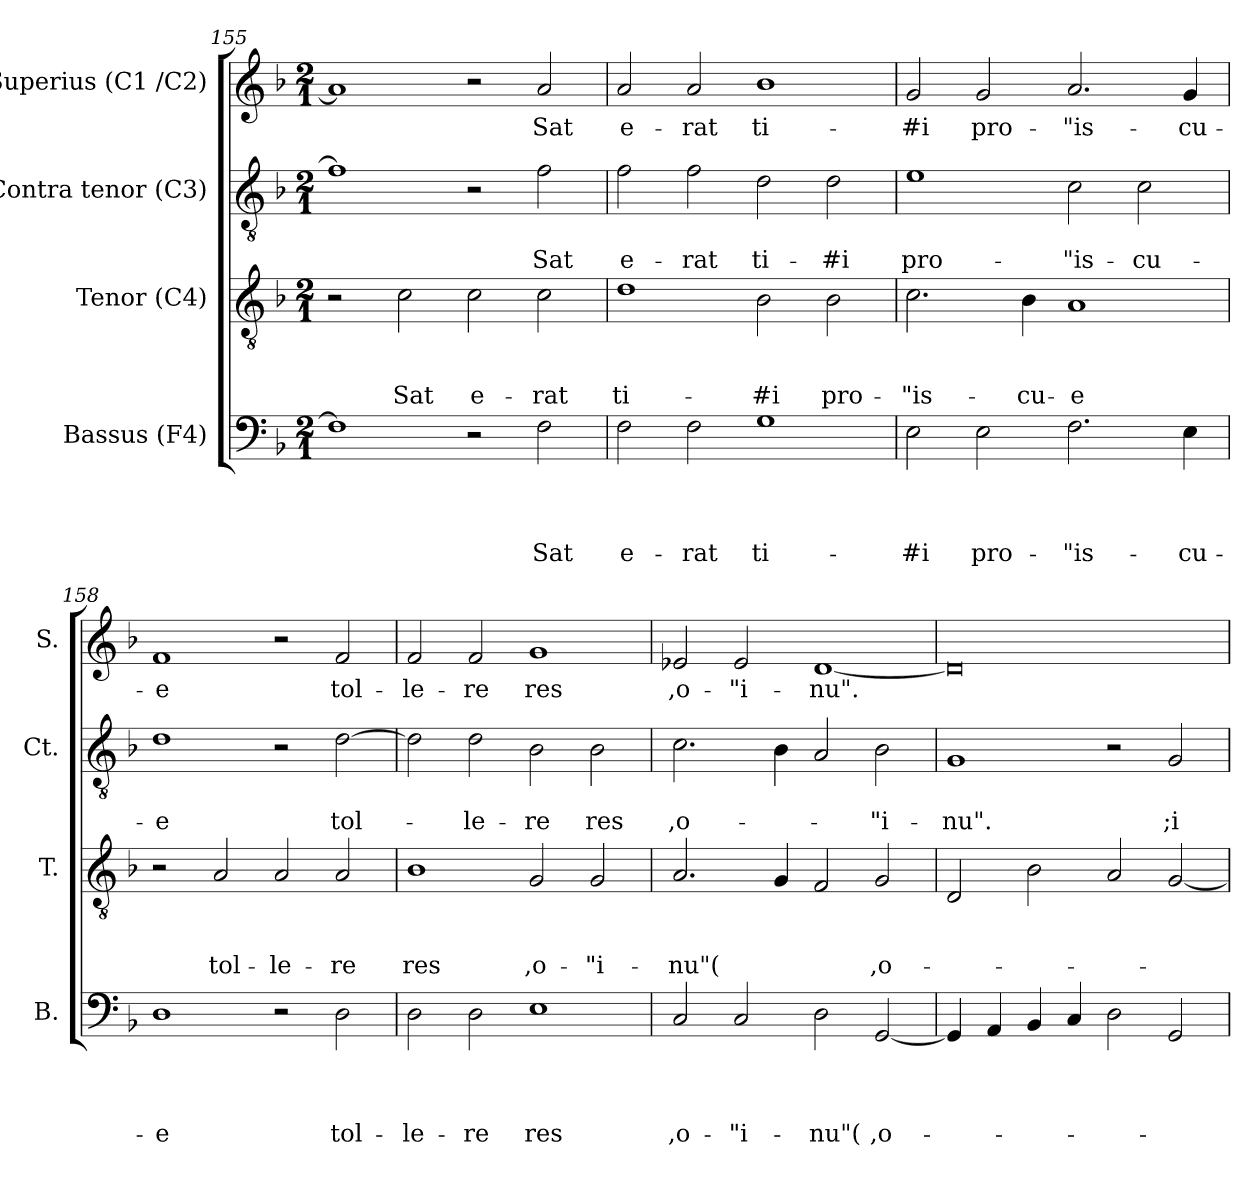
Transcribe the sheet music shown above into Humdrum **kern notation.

**kern	**text	**text	**text	**text	**kern	**text	**text	**text	**kern	**text	**text	**kern	**text
*part4	*part4	*part4	*part4	*part4	*part3	*part3	*part3	*part3	*part2	*part2	*part2	*part1	*part1
*staff4	*staff4	*staff4	*staff4	*staff4	*staff3	*staff3	*staff3	*staff3	*staff2	*staff2	*staff2	*staff1	*staff1
*I"Bassus (F4)	*	*	*	*	*I"Tenor (C4)	*	*	*	*I"Contra tenor (C3)	*	*	*I"Superius (C1 /C2)	*
*I'B.	*	*	*	*	*I'T.	*	*	*	*I'Ct.	*	*	*I'S.	*
*clefF4	*	*	*	*	*clefGv2	*	*	*	*clefGv2	*	*	*clefG2	*
*k[b-]	*	*	*	*	*k[b-]	*	*	*	*k[b-]	*	*	*k[b-]	*
*F:	*	*	*	*	*F:	*	*	*	*F:	*	*	*F:	*
*M2/1	*	*	*	*	*M2/1	*	*	*	*M2/1	*	*	*M2/1	*
=155	=155	=155	=155	=155	=155	=155	=155	=155	=155	=155	=155	=155	=155
1F]	.	.	.	.	2r	.	.	.	1f]	.	.	1a]	.
!	!	!	!	!	!	!	!	!LO:LY:b	!	!	!	!	!
.	.	.	.	.	2c\	.	.	Sat	.	.	.	.	.
!	!	!	!	!	!	!	!	!LO:LY:b	!	!	!	!	!
2r	.	.	.	.	2c\	.	.	e-	2r	.	.	2r	.
!	!	!	!	!LO:LY:b	!	!	!	!LO:LY:b	!	!	!LO:LY:b	!	!LO:LY:b
2F\	.	.	.	Sat	2c\	.	.	-rat	2f\	.	Sat	2a/	Sat
=156	=156	=156	=156	=156	=156	=156	=156	=156	=156	=156	=156	=156	=156
!	!	!	!	!LO:LY:b	!	!	!	!LO:LY:b	!	!	!LO:LY:b	!	!LO:LY:b
2F\	.	.	.	e-	1d	.	.	ti-	2f\	.	e-	2a/	e-
!	!	!	!	!LO:LY:b	!	!	!	!	!	!	!LO:LY:b	!	!LO:LY:b
2F\	.	.	.	-rat	.	.	.	.	2f\	.	-rat	2a/	-rat
!	!	!	!	!LO:LY:b	!	!	!	!LO:LY:b	!	!	!LO:LY:b	!	!LO:LY:b
1G	.	.	.	ti-	2B-\	.	.	-#i	2d\	.	ti-	1b-	ti-
!	!	!	!	!	!	!	!	!LO:LY:b	!	!	!LO:LY:b	!	!
.	.	.	.	.	2B-\	.	.	pro-	2d\	.	-#i	.	.
!!LO:LB:g=z
=157	=157	=157	=157	=157	=157	=157	=157	=157	=157	=157	=157	=157	=157
!	!	!	!	!LO:LY:b	!	!	!	!LO:LY:b	!	!	!LO:LY:b	!	!LO:LY:b
2E\	.	.	.	-#i	2.c\	.	.	-"is-	1e	.	pro-	2g/	-#i
!	!	!	!	!LO:LY:b	!	!	!	!	!	!	!	!	!LO:LY:b
2E\	.	.	.	pro-	.	.	.	.	.	.	.	2g/	pro-
!	!	!	!	!	!	!	!	!LO:LY:b	!	!	!	!	!
.	.	.	.	.	4B-\	.	.	-cu-	.	.	.	.	.
!	!	!	!	!LO:LY:b	!	!	!	!LO:LY:b:rj	!	!	!LO:LY:b	!	!LO:LY:b
2.F\	.	.	.	-"is-	1A	.	.	-e	2c\	.	-"is-	2.a/	-"is-
!	!	!	!	!	!	!	!	!	!	!	!LO:LY:b	!	!
.	.	.	.	.	.	.	.	.	2c\	.	-cu-	.	.
!	!	!	!	!LO:LY:b	!	!	!	!	!	!	!	!	!LO:LY:b
4E\	.	.	.	-cu-	.	.	.	.	.	.	.	4g/	-cu-
=158	=158	=158	=158	=158	=158	=158	=158	=158	=158	=158	=158	=158	=158
!	!	!	!	!LO:LY:b:rj	!	!	!	!	!	!	!LO:LY:b:rj	!	!LO:LY:b:rj
1D	.	.	.	-e	2r	.	.	.	1d	.	-e	1f	-e
!	!	!	!	!	!	!	!	!LO:LY:b	!	!	!	!	!
.	.	.	.	.	2A/	.	.	tol-	.	.	.	.	.
!	!	!	!	!	!	!	!	!LO:LY:b	!	!	!	!	!
2r	.	.	.	.	2A/	.	.	-le-	2r	.	.	2r	.
!	!	!	!	!LO:LY:b	!	!	!	!LO:LY:b	!	!	!LO:LY:b	!	!LO:LY:b
2D\	.	.	.	tol-	2A/	.	.	-re	[>2d\	.	tol-	2f/	tol-
=159	=159	=159	=159	=159	=159	=159	=159	=159	=159	=159	=159	=159	=159
!	!	!	!	!LO:LY:b	!	!	!	!LO:LY:b	!	!	!	!	!LO:LY:b
2D\	.	.	.	-le-	1B-	.	.	res	2d\]	.	.	2f/	-le-
!	!	!	!	!LO:LY:b	!	!	!	!	!	!	!LO:LY:b	!	!LO:LY:b
2D\	.	.	.	-re	.	.	.	.	2d\	.	-le-	2f/	-re
!	!	!	!	!LO:LY:b	!	!	!	!LO:LY:b	!	!	!LO:LY:b	!	!LO:LY:b
1E	.	.	.	res	2G/	.	.	,o-	2B-\	.	-re	1g	res
!	!	!	!	!	!	!	!	!LO:LY:b	!	!	!LO:LY:b	!	!
.	.	.	.	.	2G/	.	.	-"i-	2B-\	.	res	.	.
!!LO:LB:g=z
=160	=160	=160	=160	=160	=160	=160	=160	=160	=160	=160	=160	=160	=160
!	!	!	!	!LO:LY:b	!	!	!	!LO:LY:b	!	!	!LO:LY:b	!	!LO:LY:b
2C/	.	.	.	,o-	2.A/	.	.	-nu"(	2.c\	.	,o-	2e-/	,o-
!	!	!	!	!LO:LY:b	!	!	!	!	!	!	!	!	!LO:LY:b
2C/	.	.	.	-"i-	.	.	.	.	.	.	.	2e-/	-"i-
.	.	.	.	.	4G/	.	.	.	4B-\	.	.	.	.
!	!	!	!	!LO:LY:b	!	!	!	!	!	!	!	!	!LO:LY:b
2D\	.	.	.	-nu"(	2F/	.	.	.	2A/	.	.	[<1d	-nu".
!	!	!	!	!LO:LY:b	!	!	!	!LO:LY:b	!	!	!LO:LY:b	!	!
[<2GG/	.	.	.	,o-	2G/	.	.	,o-	2B-\	.	-"i-	.	.
=161	=161	=161	=161	=161	=161	=161	=161	=161	=161	=161	=161	=161	=161
!	!	!	!	!	!	!	!	!	!	!	!LO:LY:b	!	!
4GG/]	.	.	.	.	2D/	.	.	.	1G	.	-nu".	0d]	.
4AA/	.	.	.	.	.	.	.	.	.	.	.	.	.
4BB-/	.	.	.	.	2B-\	.	.	.	.	.	.	.	.
4C/	.	.	.	.	.	.	.	.	.	.	.	.	.
2D\	.	.	.	.	2A/	.	.	.	2r	.	.	.	.
!	!	!	!	!	!	!	!	!	!	!	!LO:LY:b	!	!
2GG/	.	.	.	.	[<2G/	.	.	.	2G/	.	;i-	.	.
=	=	=	=	=	=	=	=	=	=	=	=	=	=
*-	*-	*-	*-	*-	*-	*-	*-	*-	*-	*-	*-	*-	*-
